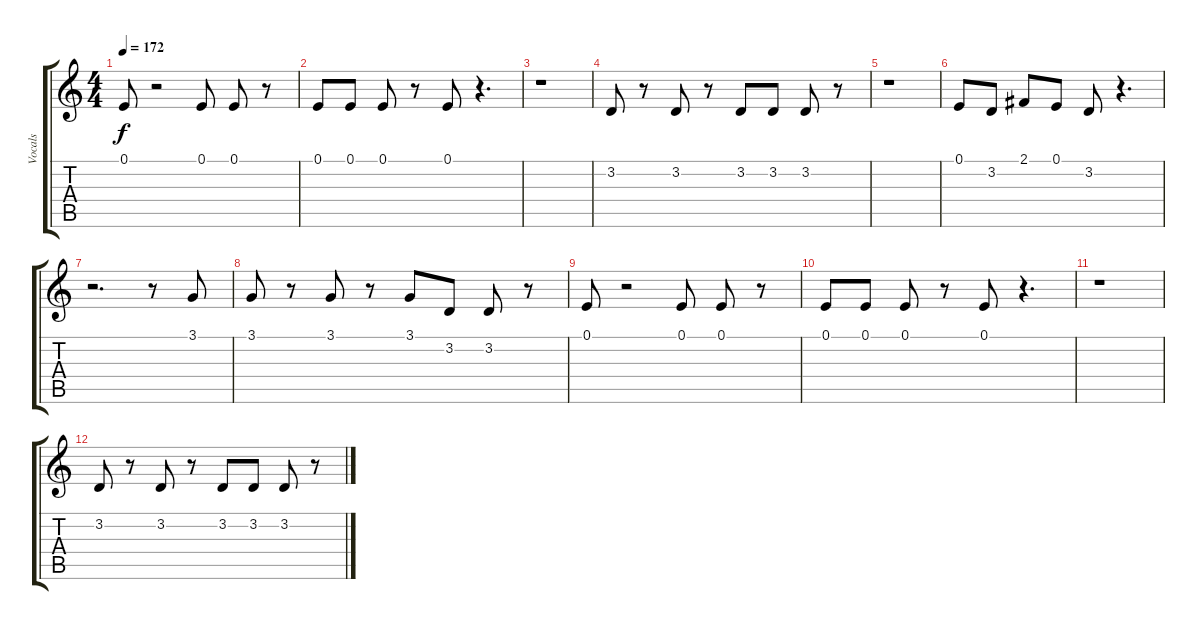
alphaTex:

\track ("Vocals" "Vocals") {instrument trumpet}
\staff {score tabs}
\tuning (E4 B3 G3 D3 A2 E2) {hide}
\ts (4 4)
\tempo 172
\clef g2
\ks c
0.1.8{dy f} r.2 0.1.8 0.1.8 r.8 |
0.1.8 0.1.8 0.1.8 r.8 0.1.8 r.4{d} |
r.1 |
3.2.8 r.8 3.2.8 r.8 3.2.8 3.2.8 3.2.8 r.8 |
r.1 |
0.1.8 3.2.8 2.1.8 0.1.8 3.2.8 r.4{d} |
r.2{d} r.8 3.1.8 |
3.1.8 r.8 3.1.8 r.8 3.1.8 3.2.8 3.2.8 r.8 |
0.1.8 r.2 0.1.8 0.1.8 r.8 |
0.1.8 0.1.8 0.1.8 r.8 0.1.8 r.4{d} |
r.1 |
3.2.8 r.8 3.2.8 r.8 3.2.8 3.2.8 3.2.8 r.8
